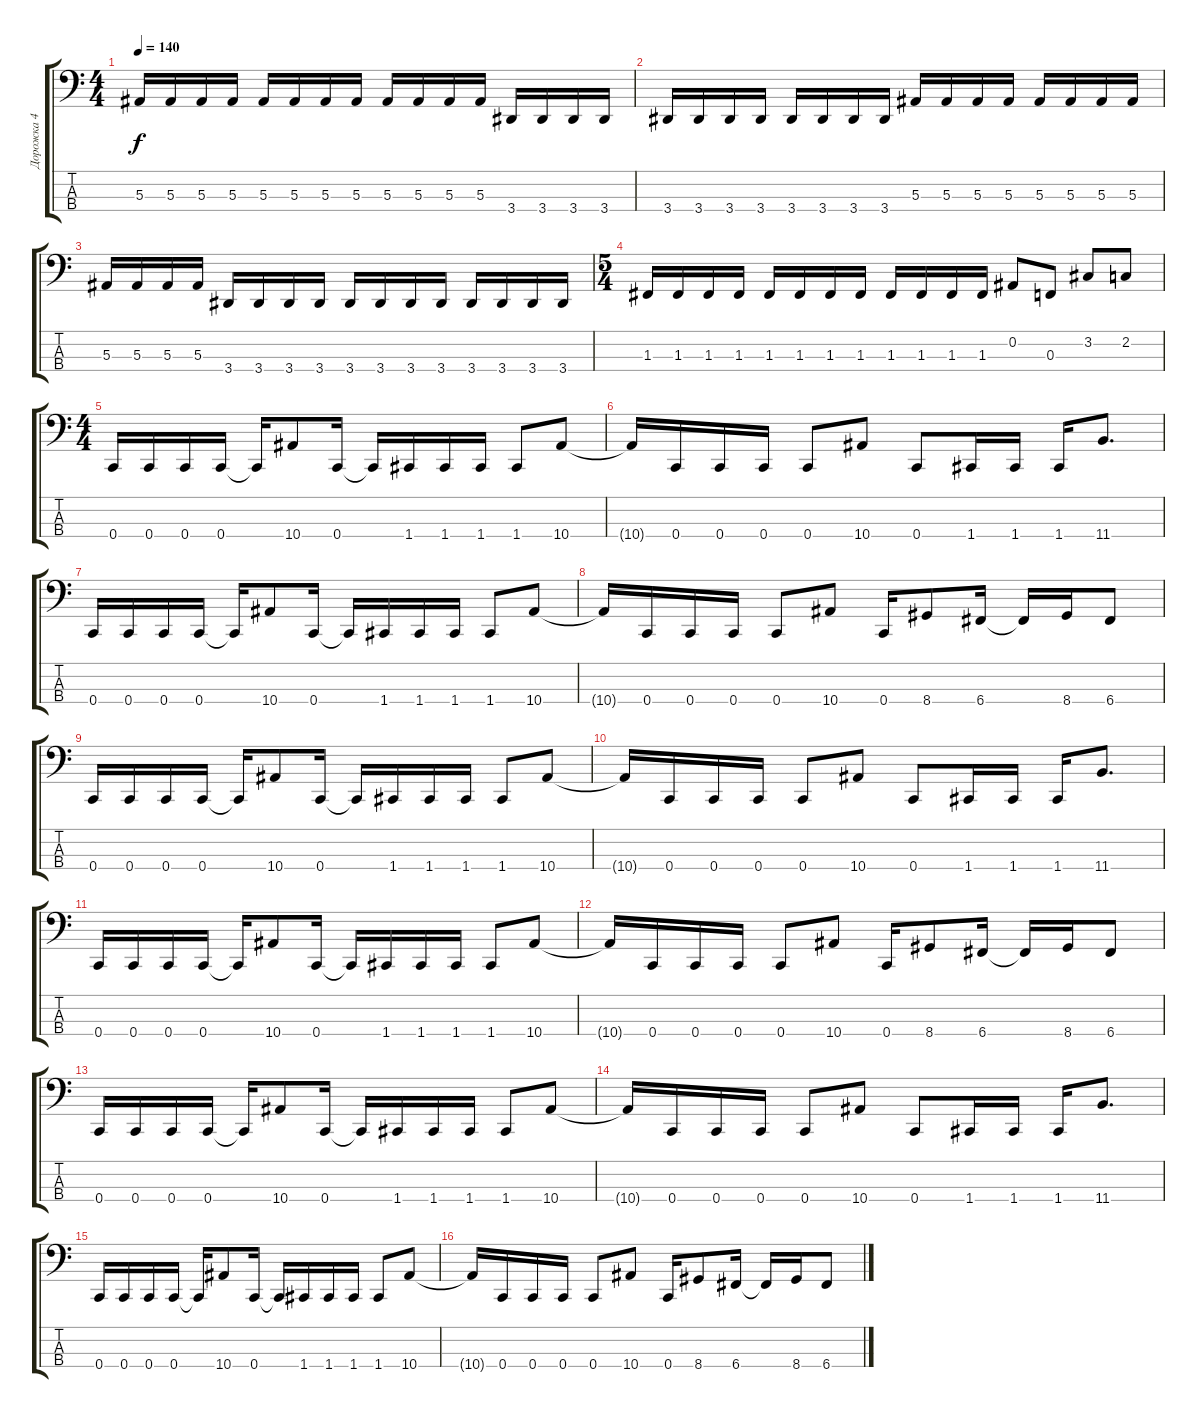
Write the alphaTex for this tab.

\track ("Дорожка 4" "Дорожка 4") {instrument electricbassfinger}
\staff {score tabs}
\tuning (Eb2 Bb1 F1 C1) {hide}
\ts (4 4)
\tempo 140
\clef f4
\ks c
5.3.16{dy f} 5.3.16 5.3.16 5.3.16 5.3.16 5.3.16 5.3.16 5.3.16 5.3.16 5.3.16 5.3.16 5.3.16 3.4.16 3.4.16 3.4.16 3.4.16 |
3.4.16 3.4.16 3.4.16 3.4.16 3.4.16 3.4.16 3.4.16 3.4.16 5.3.16 5.3.16 5.3.16 5.3.16 5.3.16 5.3.16 5.3.16 5.3.16 |
5.3.16 5.3.16 5.3.16 5.3.16 3.4.16 3.4.16 3.4.16 3.4.16 3.4.16 3.4.16 3.4.16 3.4.16 3.4.16 3.4.16 3.4.16 3.4.16 |
\ts (5 4)
1.3.16 1.3.16 1.3.16 1.3.16 1.3.16 1.3.16 1.3.16 1.3.16 1.3.16 1.3.16 1.3.16 1.3.16 0.2.8 0.3.8 3.2.8 2.2.8 |
\ts (4 4)
0.4.16 0.4.16 0.4.16 0.4.16 0.4{t}.16 10.4.8 0.4.16 0.4{t}.16 1.4.16 1.4.16 1.4.16 1.4.8 10.4.8 |
10.4{t}.16 0.4.16 0.4.16 0.4.16 0.4.8 10.4.8 0.4.8 1.4.16 1.4.16 1.4.16 11.4.8{d} |
0.4.16 0.4.16 0.4.16 0.4.16 0.4{t}.16 10.4.8 0.4.16 0.4{t}.16 1.4.16 1.4.16 1.4.16 1.4.8 10.4.8 |
10.4{t}.16 0.4.16 0.4.16 0.4.16 0.4.8 10.4.8 0.4.16 8.4.8 6.4.16 6.4{t}.16 8.4.16 6.4.8 |
0.4.16 0.4.16 0.4.16 0.4.16 0.4{t}.16 10.4.8 0.4.16 0.4{t}.16 1.4.16 1.4.16 1.4.16 1.4.8 10.4.8 |
10.4{t}.16 0.4.16 0.4.16 0.4.16 0.4.8 10.4.8 0.4.8 1.4.16 1.4.16 1.4.16 11.4.8{d} |
0.4.16 0.4.16 0.4.16 0.4.16 0.4{t}.16 10.4.8 0.4.16 0.4{t}.16 1.4.16 1.4.16 1.4.16 1.4.8 10.4.8 |
10.4{t}.16 0.4.16 0.4.16 0.4.16 0.4.8 10.4.8 0.4.16 8.4.8 6.4.16 6.4{t}.16 8.4.16 6.4.8 |
0.4.16 0.4.16 0.4.16 0.4.16 0.4{t}.16 10.4.8 0.4.16 0.4{t}.16 1.4.16 1.4.16 1.4.16 1.4.8 10.4.8 |
10.4{t}.16 0.4.16 0.4.16 0.4.16 0.4.8 10.4.8 0.4.8 1.4.16 1.4.16 1.4.16 11.4.8{d} |
0.4.16 0.4.16 0.4.16 0.4.16 0.4{t}.16 10.4.8 0.4.16 0.4{t}.16 1.4.16 1.4.16 1.4.16 1.4.8 10.4.8 |
10.4{t}.16 0.4.16 0.4.16 0.4.16 0.4.8 10.4.8 0.4.16 8.4.8 6.4.16 6.4{t}.16 8.4.16 6.4.8
